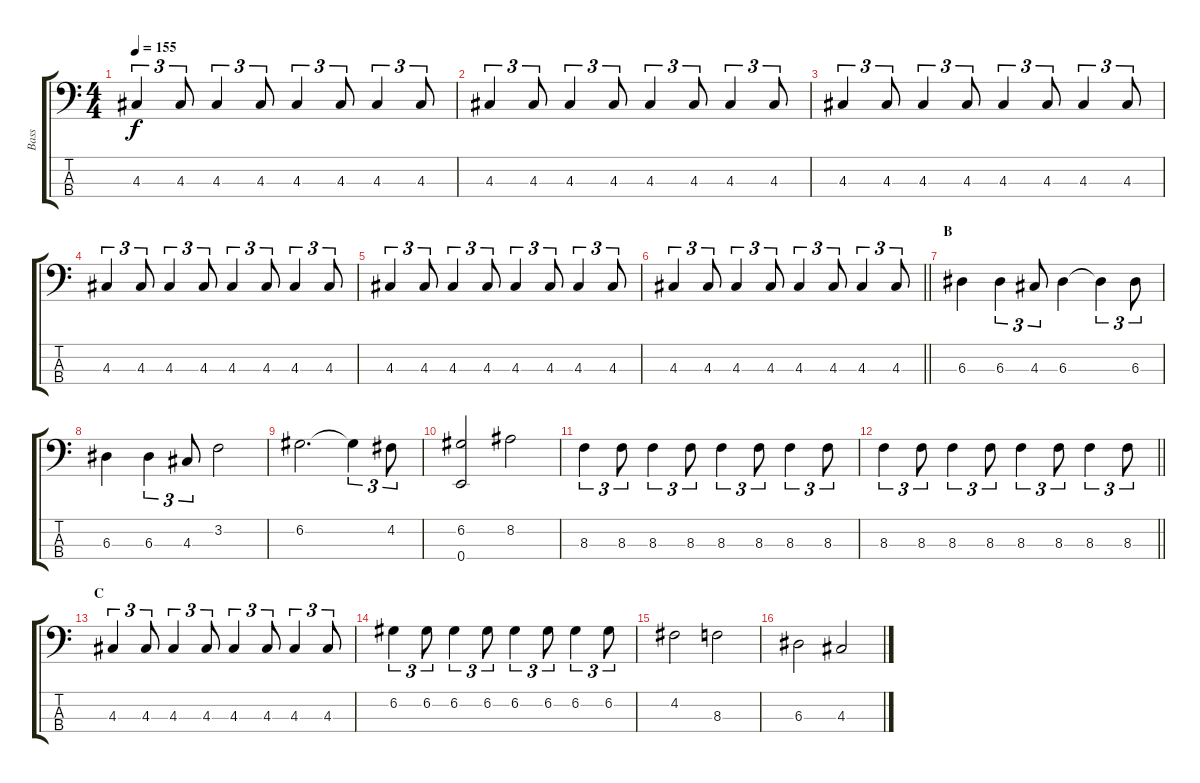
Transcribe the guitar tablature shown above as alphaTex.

\track ("Bass" "Bass") {instrument electricbassfinger}
\staff {score tabs}
\tuning (G2 D2 A1 E1) {hide}
\ts (4 4)
\tempo 155
\clef f4
\ks c
4.3.4{tu (3 2) dy f} 4.3.8{tu (3 2)} 4.3.4{tu (3 2)} 4.3.8{tu (3 2)} 4.3.4{tu (3 2)} 4.3.8{tu (3 2)} 4.3.4{tu (3 2)} 4.3.8{tu (3 2)} |
4.3.4{tu (3 2)} 4.3.8{tu (3 2)} 4.3.4{tu (3 2)} 4.3.8{tu (3 2)} 4.3.4{tu (3 2)} 4.3.8{tu (3 2)} 4.3.4{tu (3 2)} 4.3.8{tu (3 2)} |
4.3.4{tu (3 2)} 4.3.8{tu (3 2)} 4.3.4{tu (3 2)} 4.3.8{tu (3 2)} 4.3.4{tu (3 2)} 4.3.8{tu (3 2)} 4.3.4{tu (3 2)} 4.3.8{tu (3 2)} |
4.3.4{tu (3 2)} 4.3.8{tu (3 2)} 4.3.4{tu (3 2)} 4.3.8{tu (3 2)} 4.3.4{tu (3 2)} 4.3.8{tu (3 2)} 4.3.4{tu (3 2)} 4.3.8{tu (3 2)} |
4.3.4{tu (3 2)} 4.3.8{tu (3 2)} 4.3.4{tu (3 2)} 4.3.8{tu (3 2)} 4.3.4{tu (3 2)} 4.3.8{tu (3 2)} 4.3.4{tu (3 2)} 4.3.8{tu (3 2)} |
\barLineRight lightlight
4.3.4{tu (3 2)} 4.3.8{tu (3 2)} 4.3.4{tu (3 2)} 4.3.8{tu (3 2)} 4.3.4{tu (3 2)} 4.3.8{tu (3 2)} 4.3.4{tu (3 2)} 4.3.8{tu (3 2)} |
\section ("" "B")
6.3.4 6.3.4{tu (3 2)} 4.3.8{tu (3 2)} 6.3.4 6.3{t}.4{tu (3 2)} 6.3.8{tu (3 2)} |
6.3.4 6.3.4{tu (3 2)} 4.3.8{tu (3 2)} 3.2.2 |
6.2.2{d} 6.2{t}.4{tu (3 2)} 4.2.8{tu (3 2)} |
(6.2 0.4).2 8.2.2 |
8.3.4{tu (3 2)} 8.3.8{tu (3 2)} 8.3.4{tu (3 2)} 8.3.8{tu (3 2)} 8.3.4{tu (3 2)} 8.3.8{tu (3 2)} 8.3.4{tu (3 2)} 8.3.8{tu (3 2)} |
\barLineRight lightlight
8.3.4{tu (3 2)} 8.3.8{tu (3 2)} 8.3.4{tu (3 2)} 8.3.8{tu (3 2)} 8.3.4{tu (3 2)} 8.3.8{tu (3 2)} 8.3.4{tu (3 2)} 8.3.8{tu (3 2)} |
\section ("" "C")
4.3.4{tu (3 2)} 4.3.8{tu (3 2)} 4.3.4{tu (3 2)} 4.3.8{tu (3 2)} 4.3.4{tu (3 2)} 4.3.8{tu (3 2)} 4.3.4{tu (3 2)} 4.3.8{tu (3 2)} |
6.2.4{tu (3 2)} 6.2.8{tu (3 2)} 6.2.4{tu (3 2)} 6.2.8{tu (3 2)} 6.2.4{tu (3 2)} 6.2.8{tu (3 2)} 6.2.4{tu (3 2)} 6.2.8{tu (3 2)} |
4.2.2 8.3.2 |
6.3.2 4.3.2
